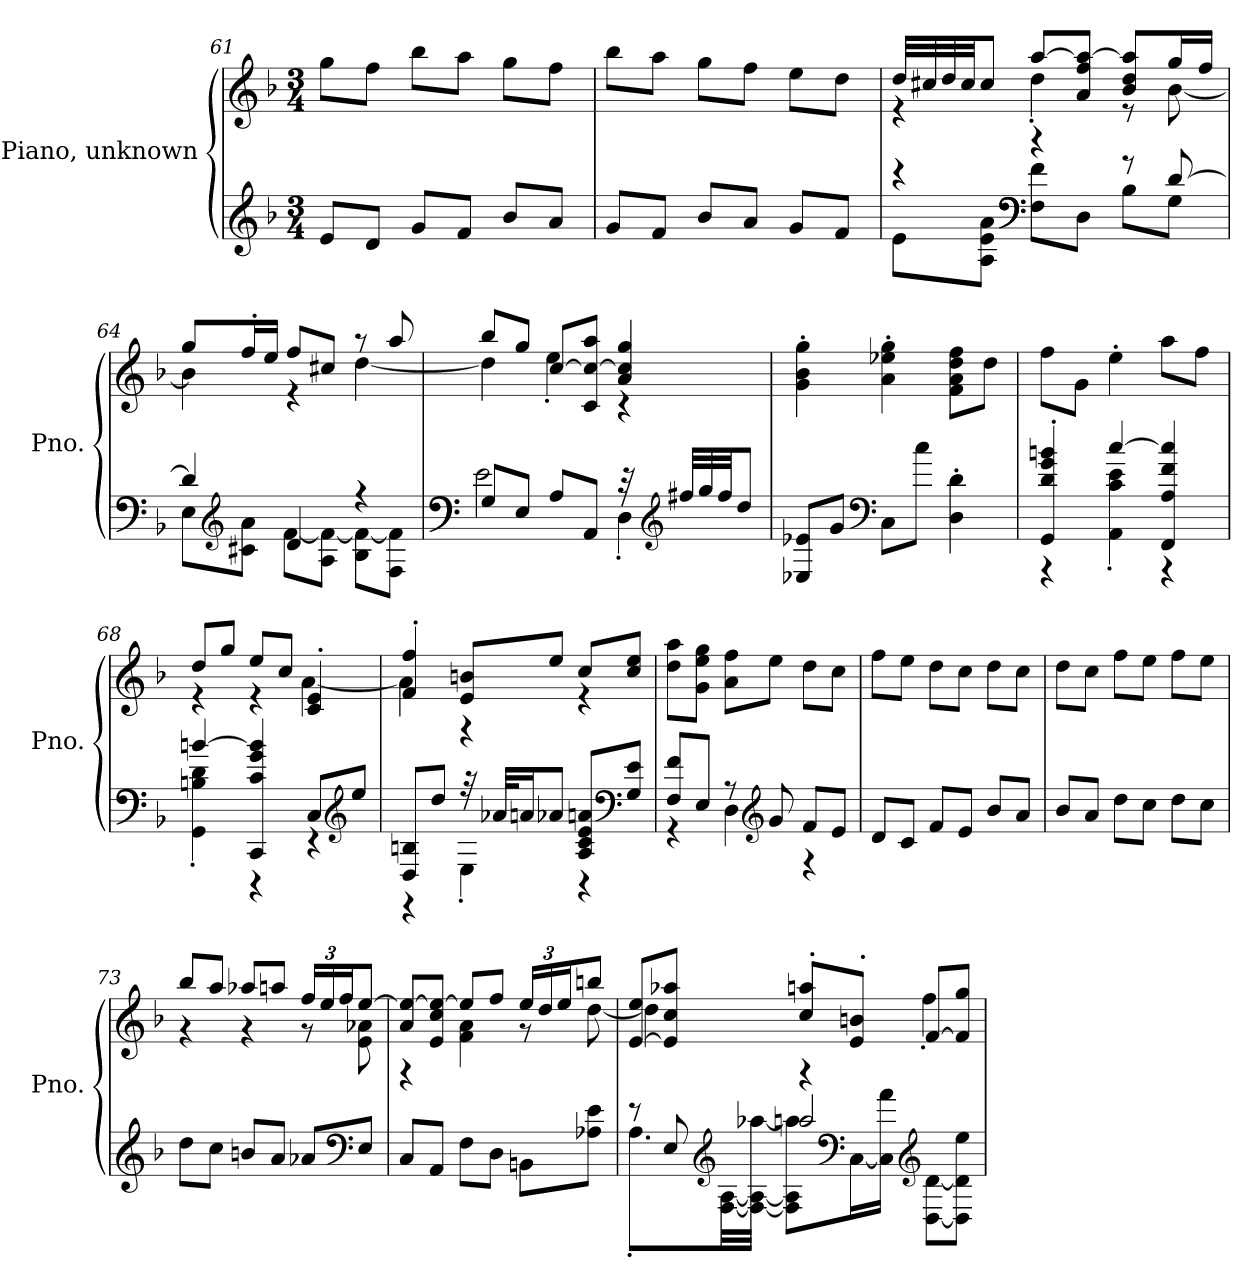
**kern	**kern
*part1	*part1
*staff2	*staff1
*I"Piano, unknown	*
*I'Pno.	*
*clefG2	*clefG2
*k[b-]	*k[b-]
*M3/4	*M3/4
=61	=61
8e/L	8gg\L
8d/J	8ff\J
8g/L	8bb-\L
8f/J	8aa\J
8b-/L	8gg\L
8a/J	8ff\J
=62	=62
8g/L	8bb-\L
8f/J	8aa\J
8b-/L	8gg\L
8a/J	8ff\J
8g/L	8ee\L
8f/J	8dd\J
!!LO:LB:g=z
=63	=63
*^	*^
4r	8e\L	32dd/LLL	4r
.	.	32cc#X/	.
.	.	32dd/	.
.	.	32cc#/JJ	.
.	8A\ 8e\ 8a\J	8cc#/J	.
*clefF4	*	*	*
4r	8F\ 8f\L	[8aa/L	4dd'\
.	8D\J	8a/ 8ff/ 8aa/_J	.
8r	8B-\L	8b-/ 8dd/ 8aa/]L	8r
[8d/	8G\J	16gg/L	[8b-\
.	.	16ff/JJ	.
=64	=64	=64	=64
4d/]	8E\L	8gg/L	4b-\]
*clefG2	*	*	*
.	8c#X\ 8a\J	16ff'/L	.
.	.	16ee/JJ	.
4d/	[8f\L	8ff/L	4r
.	8A\ 8f\_J	8cc#X/J	.
4r	8B-\ 8f\_L	8r	[4dd\
.	8F\ 8f\]J	8aa/	.
=65	=65	=65	=65
*clefF4	*	*	*
8G/L	2e\	8bb-/L	4dd\]
8E/J	.	8gg/J	.
8A/L	.	[8cc/L	4ee'\
8AA/J	.	8c/ 8cc/_ 8aa/J	.
32r	4D'\	4a/ 4cc/] 4gg/	4r
*clefG2	*	*	*
32ff#X/LLL	.	.	.
32gg/	.	.	.
32ff#/JJ	.	.	.
8dd/J	.	.	.
*v	*v	*	*
*	*v	*v
!!LO:LB:g=z
=66	=66
8E-X/ 8e-X/L	4g\' 4b-\' 4gg\'
8g/J	.
*clefF4	*
8C\L	4a\' 4ee-X\' 4gg\'
8cc\J	.
4D\' 4d\'	8f\ 8a\ 8dd\ 8ff\L
.	8dd\J
=67	=67
*^	*
4GG/' 4d/' 4g/' 4bn/'	4r	8ff\L
.	.	8g\J
[4cc/	4AA\' 4c\' 4e\'	4ee'\
4FF/ 4A/ 4f/ 4cc/]	4r	8aa\L
.	.	8ff\J
=68	=68	=68
*	*	*^
[4bn/	4GG\' 4Bn\' 4d\'	8dd/L	4r
.	.	8gg/J	.
4CC/ 4c/ 4g/ 4b/]	4r	8ee/L	4r
.	.	8cc/J	.
8C/L	4r	4c/' 4e/'	[4a\
*clefG2	*	*	*
8ee/J	.	.	.
=69	=69	=69	=69
8D/ 8Bn/L	4r	4f/' 4ff/'	4a\]
8dd/J	.	.	.
32r	4E'\	8e/ 8bn/L	4r
32a-X/KLL	.	.	.
16an/J	.	.	.
8a-X/J	.	8ee/J	.
8A/ 8c/ 8e/ 8an/L	4r	8cc/L	4r
*clefF4	*	*	*
8G/ 8e/J	.	8cc/ 8ee/J	.
*	*	*v	*v
!!LO:LB:g=z
=70	=70	=70
8F/ 8f/L	4r	8dd\ 8aa\L
8E/J	.	8g\ 8ee\ 8gg\J
8r	4D\	8a\ 8ff\L
*clefG2	*	*
8g/	.	8ee\J
8f/L	4r	8dd\L
8e/J	.	8cc\J
*v	*v	*
=71	=71
8d/L	8ff\L
8c/J	8ee\J
8f/L	8dd\L
8e/J	8cc\J
8b-/L	8dd\L
8a/J	8cc\J
=72	=72
8b-/L	8dd\L
8a/J	8cc\J
8dd\L	8ff\L
8cc\J	8ee\J
8dd\L	8ff\L
8cc\J	8ee\J
=73	=73
*	*^
8dd\L	8bb-/L	4r
8cc\J	8aa/J	.
8bn/L	8aa-X/L	4r
8a/J	8aan/J	.
*	*Xbrackettup	*
8a-X/L	24ff/LL	8r
.	24ee/	.
.	24ff/J	.
*clefF4	*	*
8E/J	[8ee/J	8e\ 8a-X\
!!LO:LB:g=z	!!
=74	=74	=74
8C/L	8a/ 8ee/_L	4r
8AA/J	8e/ 8cc/ 8ee/_J	.
8F\L	8ee/L]	4f\ 4a\
8D\J	8ff/J	.
8BBn\L	24ee/LL	8r
.	24dd/	.
.	24ee/J	.
8A-X\ 8e\J	8bbn/J	[8dd\
=75	=75	=75
*^	*	*
8r	8.A'\L	[8e/ 8ee/L	4dd\]
8E/	.	8e/] 8cc/ 8aa-X/J	.
*clefG2	*	*	*
.	[32F\ [32A\LL	.	.
.	32F\_ 32A\_ [32aa-X\JJJ	.	.
2aan/	8F\] 8A\] 8aa-\]L	8cc/' 8aan/'L	4r
*clefF4	*	*	*
.	[16C\L	8e/' 8bn/'J	.
.	16C\] 16a\JJ	.	.
*clefG2	*	*	*
.	[8D\ [8d\L	[8f/L	4ff'\
.	8D\] 8d\] 8ee\J	8f/] 8gg/J	.
*v	*v	*	*
*	*v	*v
=	=
*-	*-
